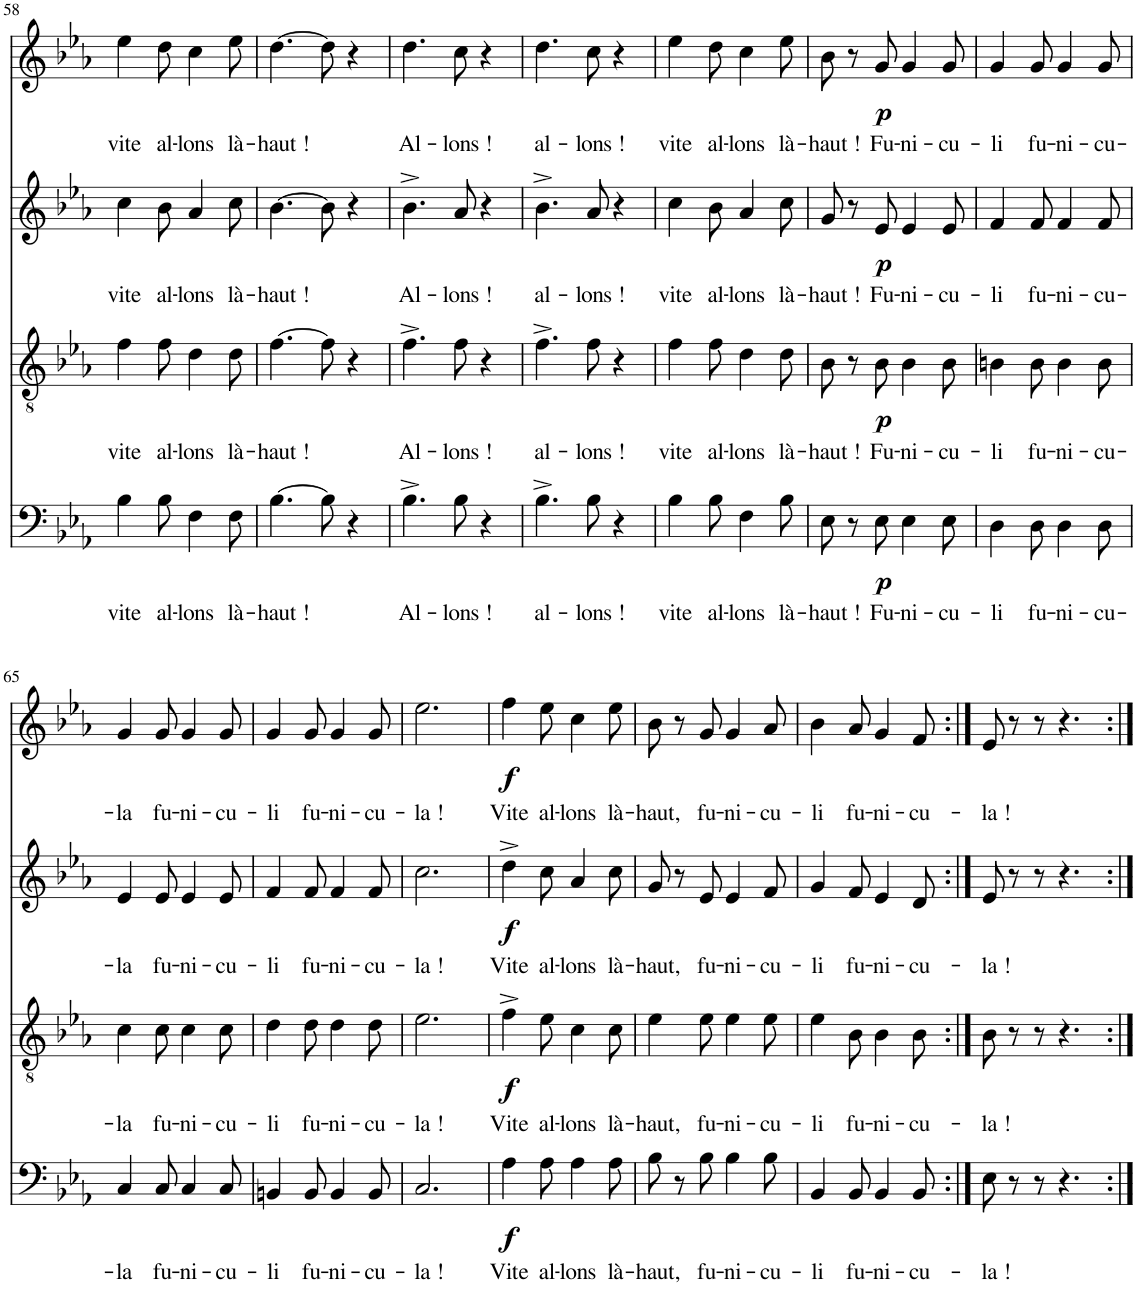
**kern	**text	**dynam	**kern	**text	**dynam	**kern	**text	**dynam	**kern	**text	**dynam
*part4	*part4	*part4	*part3	*part3	*part3	*part2	*part2	*part2	*part1	*part1	*part1
*staff4	*staff4	*staff4	*staff3	*staff3	*staff3	*staff2	*staff2	*staff2	*staff1	*staff1	*staff1
*I"B	*	*	*I"T	*	*	*I"A	*	*	*I"S	*	*
!!LO:PB:g=z
*clefF4	*	*	*clefGv2	*	*	*clefG2	*	*	*clefG2	*	*
*	*	*	*Trd4c7	*	*	*	*	*	*	*	*
*k[b-e-a-]	*	*	*k[b-e-a-]	*	*	*k[b-e-a-]	*	*	*k[b-e-a-]	*	*
*E-:	*	*	*E-:	*	*	*E-:	*	*	*E-:	*	*
*M6/8	*	*	*M6/8	*	*	*M6/8	*	*	*M6/8	*	*
=58	=58	=58	=58	=58	=58	=58	=58	=58	=58	=58	=58
!	!LO:LY:b	!	!	!LO:LY:b	!	!	!LO:LY:b	!	!	!LO:LY:b	!
4B-\	vite	.	4f\	vite	.	4cc\	vite	.	4ee-\	vite	.
!	!LO:LY:b	!	!	!LO:LY:b	!	!	!LO:LY:b	!	!	!LO:LY:b	!
8B-\	al-	.	8f\	al-	.	8b-\	al-	.	8dd\	al-	.
!	!LO:LY:b	!	!	!LO:LY:b	!	!	!LO:LY:b	!	!	!LO:LY:b	!
4F\	-lons	.	4d\	-lons	.	4a-/	-lons	.	4cc\	-lons	.
!	!LO:LY:b	!	!	!LO:LY:b	!	!	!LO:LY:b	!	!	!LO:LY:b	!
8F\	là-	.	8d\	là-	.	8cc\	là-	.	8ee-\	là-	.
=59	=59	=59	=59	=59	=59	=59	=59	=59	=59	=59	=59
!	!LO:LY:b	!	!	!LO:LY:b	!	!	!LO:LY:b	!	!	!LO:LY:b	!
[4.B-\	-haut !	.	[4.f\	-haut !	.	[4.b-\	-haut !	.	[4.dd\	-haut !	.
8B-\]	.	.	8f\]	.	.	8b-\]	.	.	8dd\]	.	.
4r	.	.	4r	.	.	4r	.	.	4r	.	.
=60	=60	=60	=60	=60	=60	=60	=60	=60	=60	=60	=60
!	!LO:LY:b	!	!	!LO:LY:b	!	!	!LO:LY:b	!	!	!LO:LY:b	!
4.B-^\	Al-	.	4.f^\	Al-	.	4.b-^\	Al-	.	4.dd\	Al-	.
!	!LO:LY:b	!	!	!LO:LY:b	!	!	!LO:LY:b	!	!	!LO:LY:b	!
8B-\	-lons !	.	8f\	-lons !	.	8a-/	-lons !	.	8cc\	-lons !	.
4r	.	.	4r	.	.	4r	.	.	4r	.	.
=61	=61	=61	=61	=61	=61	=61	=61	=61	=61	=61	=61
!	!LO:LY:b	!	!	!LO:LY:b	!	!	!LO:LY:b	!	!	!LO:LY:b	!
4.B-^\	al-	.	4.f^\	al-	.	4.b-^\	al-	.	4.dd\	al-	.
!	!LO:LY:b	!	!	!LO:LY:b	!	!	!LO:LY:b	!	!	!LO:LY:b	!
8B-\	-lons !	.	8f\	-lons !	.	8a-/	-lons !	.	8cc\	-lons !	.
4r	.	.	4r	.	.	4r	.	.	4r	.	.
=62	=62	=62	=62	=62	=62	=62	=62	=62	=62	=62	=62
!	!LO:LY:b	!	!	!LO:LY:b	!	!	!LO:LY:b	!	!	!LO:LY:b	!
4B-\	vite	.	4f\	vite	.	4cc\	vite	.	4ee-\	vite	.
!	!LO:LY:b	!	!	!LO:LY:b	!	!	!LO:LY:b	!	!	!LO:LY:b	!
8B-\	al-	.	8f\	al-	.	8b-\	al-	.	8dd\	al-	.
!	!LO:LY:b	!	!	!LO:LY:b	!	!	!LO:LY:b	!	!	!LO:LY:b	!
4F\	-lons	.	4d\	-lons	.	4a-/	-lons	.	4cc\	-lons	.
!	!LO:LY:b	!	!	!LO:LY:b	!	!	!LO:LY:b	!	!	!LO:LY:b	!
8B-\	là-	.	8d\	là-	.	8cc\	là-	.	8ee-\	là-	.
=63	=63	=63	=63	=63	=63	=63	=63	=63	=63	=63	=63
!	!LO:LY:b	!	!	!LO:LY:b	!	!	!LO:LY:b	!	!	!LO:LY:b	!
8E-\	-haut !	.	8B-\	-haut !	.	8g/	-haut !	.	8b-\	-haut !	.
8r	.	.	8r	.	.	8r	.	.	8r	.	.
!	!LO:LY:b	!LO:DY:b	!	!LO:LY:b	!LO:DY:b	!	!LO:LY:b	!LO:DY:b	!	!LO:LY:b	!LO:DY:b
8E-\	Fu-	p	8B-\	Fu-	p	8e-/	Fu-	p	8g/	Fu-	p
!	!LO:LY:b	!	!	!LO:LY:b	!	!	!LO:LY:b	!	!	!LO:LY:b	!
4E-\	-ni-	.	4B-\	-ni-	.	4e-/	-ni-	.	4g/	-ni-	.
!	!LO:LY:b	!	!	!LO:LY:b	!	!	!LO:LY:b	!	!	!LO:LY:b	!
8E-\	-cu-	.	8B-\	-cu-	.	8e-/	-cu-	.	8g/	-cu-	.
=64	=64	=64	=64	=64	=64	=64	=64	=64	=64	=64	=64
!	!LO:LY:b	!	!	!LO:LY:b	!	!	!LO:LY:b	!	!	!LO:LY:b	!
4D\	-li	.	4Bn\	-li	.	4f/	-li	.	4g/	-li	.
!	!LO:LY:b	!	!	!LO:LY:b	!	!	!LO:LY:b	!	!	!LO:LY:b	!
8D\	fu-	.	8B\	fu-	.	8f/	fu-	.	8g/	fu-	.
!	!LO:LY:b	!	!	!LO:LY:b	!	!	!LO:LY:b	!	!	!LO:LY:b	!
4D\	-ni-	.	4B\	-ni-	.	4f/	-ni-	.	4g/	-ni-	.
!	!LO:LY:b	!	!	!LO:LY:b	!	!	!LO:LY:b	!	!	!LO:LY:b	!
8D\	-cu-	.	8B\	-cu-	.	8f/	-cu-	.	8g/	-cu-	.
!!LO:LB:g=z
=65	=65	=65	=65	=65	=65	=65	=65	=65	=65	=65	=65
!	!LO:LY:b	!	!	!LO:LY:b	!	!	!LO:LY:b	!	!	!LO:LY:b	!
4C/	-la	.	4c\	-la	.	4e-/	-la	.	4g/	-la	.
!	!LO:LY:b	!	!	!LO:LY:b	!	!	!LO:LY:b	!	!	!LO:LY:b	!
8C/	fu-	.	8c\	fu-	.	8e-/	fu-	.	8g/	fu-	.
!	!LO:LY:b	!	!	!LO:LY:b	!	!	!LO:LY:b	!	!	!LO:LY:b	!
4C/	-ni-	.	4c\	-ni-	.	4e-/	-ni-	.	4g/	-ni-	.
!	!LO:LY:b	!	!	!LO:LY:b	!	!	!LO:LY:b	!	!	!LO:LY:b	!
8C/	-cu-	.	8c\	-cu-	.	8e-/	-cu-	.	8g/	-cu-	.
=66	=66	=66	=66	=66	=66	=66	=66	=66	=66	=66	=66
!	!LO:LY:b	!	!	!LO:LY:b	!	!	!LO:LY:b	!	!	!LO:LY:b	!
4BBn/	-li	.	4d\	-li	.	4f/	-li	.	4g/	-li	.
!	!LO:LY:b	!	!	!LO:LY:b	!	!	!LO:LY:b	!	!	!LO:LY:b	!
8BB/	fu-	.	8d\	fu-	.	8f/	fu-	.	8g/	fu-	.
!	!LO:LY:b	!	!	!LO:LY:b	!	!	!LO:LY:b	!	!	!LO:LY:b	!
4BB/	-ni-	.	4d\	-ni-	.	4f/	-ni-	.	4g/	-ni-	.
!	!LO:LY:b	!	!	!LO:LY:b	!	!	!LO:LY:b	!	!	!LO:LY:b	!
8BB/	-cu-	.	8d\	-cu-	.	8f/	-cu-	.	8g/	-cu-	.
=67	=67	=67	=67	=67	=67	=67	=67	=67	=67	=67	=67
!	!LO:LY:b	!	!	!LO:LY:b	!	!	!LO:LY:b	!	!	!LO:LY:b	!
2.C/	-la !	.	2.e-\	-la !	.	2.cc\	-la !	.	2.ee-\	-la !	.
=68	=68	=68	=68	=68	=68	=68	=68	=68	=68	=68	=68
!	!LO:LY:b	!LO:DY:b	!	!LO:LY:b	!LO:DY:b	!	!LO:LY:b	!LO:DY:b	!	!LO:LY:b	!LO:DY:b
4A-\	Vite	f	4f^\	Vite	f	4dd^\	Vite	f	4ff\	Vite	f
!	!LO:LY:b	!	!	!LO:LY:b	!	!	!LO:LY:b	!	!	!LO:LY:b	!
8A-\	al-	.	8e-\	al-	.	8cc\	al-	.	8ee-\	al-	.
!	!LO:LY:b	!	!	!LO:LY:b	!	!	!LO:LY:b	!	!	!LO:LY:b	!
4A-\	-lons	.	4c\	-lons	.	4a-/	-lons	.	4cc\	-lons	.
!	!LO:LY:b	!	!	!LO:LY:b	!	!	!LO:LY:b	!	!	!LO:LY:b	!
8A-\	là-	.	8c\	là-	.	8cc\	là-	.	8ee-\	là-	.
=69	=69	=69	=69	=69	=69	=69	=69	=69	=69	=69	=69
!	!LO:LY:b	!	!	!LO:LY:b	!	!	!LO:LY:b	!	!	!LO:LY:b	!
8B-\	-haut,	.	4e-\	-haut,	.	8g/	-haut,	.	8b-\	-haut,	.
8r	.	.	.	.	.	8r	.	.	8r	.	.
!	!LO:LY:b	!	!	!LO:LY:b	!	!	!LO:LY:b	!	!	!LO:LY:b	!
8B-\	fu-	.	8e-\	fu-	.	8e-/	fu-	.	8g/	fu-	.
!	!LO:LY:b	!	!	!LO:LY:b	!	!	!LO:LY:b	!	!	!LO:LY:b	!
4B-\	-ni-	.	4e-\	-ni-	.	4e-/	-ni-	.	4g/	-ni-	.
!	!LO:LY:b	!	!	!LO:LY:b	!	!	!LO:LY:b	!	!	!LO:LY:b	!
8B-\	-cu-	.	8e-\	-cu-	.	8f/	-cu-	.	8a-/	-cu-	.
=70	=70	=70	=70	=70	=70	=70	=70	=70	=70	=70	=70
!	!LO:LY:b	!	!	!LO:LY:b	!	!	!LO:LY:b	!	!	!LO:LY:b	!
4BB-/	-li	.	4e-\	-li	.	4g/	-li	.	4b-\	-li	.
!	!LO:LY:b	!	!	!LO:LY:b	!	!	!LO:LY:b	!	!	!LO:LY:b	!
8BB-/	fu-	.	8B-\	fu-	.	8f/	fu-	.	8a-/	fu-	.
!	!LO:LY:b	!	!	!LO:LY:b	!	!	!LO:LY:b	!	!	!LO:LY:b	!
4BB-/	-ni-	.	4B-\	-ni-	.	4e-/	-ni-	.	4g/	-ni-	.
!	!LO:LY:b	!	!	!LO:LY:b	!	!	!LO:LY:b	!	!	!LO:LY:b	!
8BB-/	-cu-	.	8B-\	-cu-	.	8d/	-cu-	.	8f/	-cu-	.
=71:|!	=71:|!	=71:|!	=71:|!	=71:|!	=71:|!	=71:|!	=71:|!	=71:|!	=71:|!	=71:|!	=71:|!
!	!LO:LY:b	!	!	!LO:LY:b	!	!	!LO:LY:b	!	!	!LO:LY:b	!
8E-\	-la !	.	8B-\	-la !	.	8e-/	-la !	.	8e-/	-la !	.
8r	.	.	8r	.	.	8r	.	.	8r	.	.
8r	.	.	8r	.	.	8r	.	.	8r	.	.
4.r	.	.	4.r	.	.	4.r	.	.	4.r	.	.
=:|!	=:|!	=:|!	=:|!	=:|!	=:|!	=:|!	=:|!	=:|!	=:|!	=:|!	=:|!
*-	*-	*-	*-	*-	*-	*-	*-	*-	*-	*-	*-
